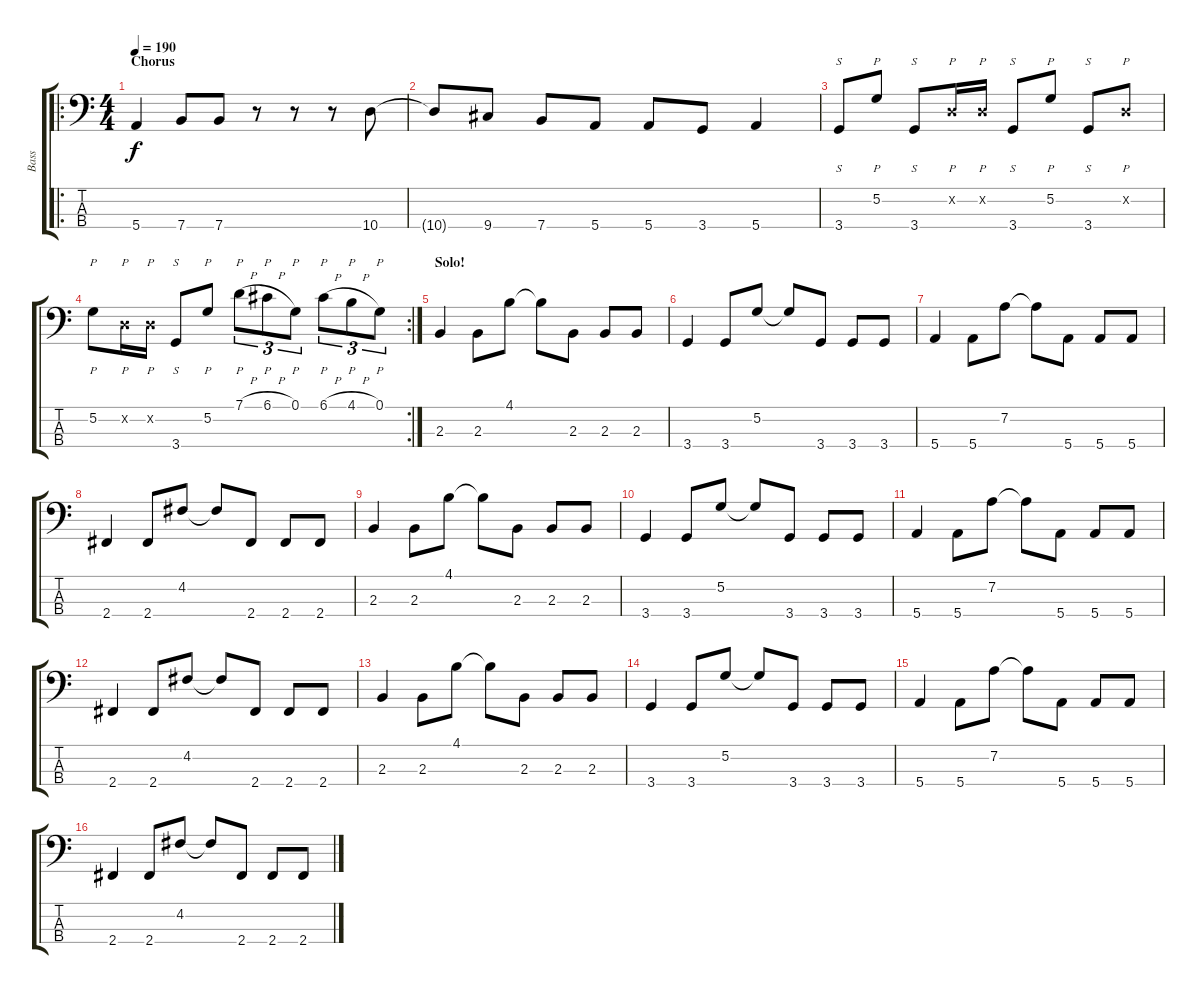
\track ("Bass" "Bass") {instrument electricbasspick}
\staff {score tabs}
\tuning (G2 D2 A1 E1) {hide}
\ro
\ts (4 4)
\section ("" "Chorus")
\tempo 190
\clef f4
\ks c
5.4.4{dy f instrument electricbasspick} 7.4.8 7.4.8 r.8 r.8 r.8 10.4.8 |
10.4{t}.8 9.4.8 7.4.8 5.4.8 5.4.8 3.4.8 5.4.4 |
3.4.8{s instrument slapbass1} 5.2.8{p} 3.4.8{s} 0.2{x}.16{p} 0.2{x}.16{p} 3.4.8{s} 5.2.8{p} 3.4.8{s} 0.2{x}.8{p} |
\rc 2
5.2.8{p} 0.2{x}.16{p} 0.2{x}.16{p} 3.4.8{s} 5.2.8{p} 7.1{h}.8{p tu (3 2)} 6.1{h}.8{p tu (3 2)} 0.1.8{p tu (3 2)} 6.1{h}.8{p tu (3 2)} 4.1{h}.8{p tu (3 2)} 0.1.8{p tu (3 2)} |
\section ("" "Solo!")
2.3.4{instrument electricbasspick} 2.3.8 4.1.8 4.1{t}.8 2.3.8 2.3.8 2.3.8 |
3.4.4 3.4.8 5.2.8 5.2{t}.8 3.4.8 3.4.8 3.4.8 |
5.4.4 5.4.8 7.2.8 7.2{t}.8 5.4.8 5.4.8 5.4.8 |
2.4.4 2.4.8 4.2.8 4.2{t}.8 2.4.8 2.4.8 2.4.8 |
2.3.4{instrument electricbasspick} 2.3.8 4.1.8 4.1{t}.8 2.3.8 2.3.8 2.3.8 |
3.4.4 3.4.8 5.2.8 5.2{t}.8 3.4.8 3.4.8 3.4.8 |
5.4.4 5.4.8 7.2.8 7.2{t}.8 5.4.8 5.4.8 5.4.8 |
2.4.4 2.4.8 4.2.8 4.2{t}.8 2.4.8 2.4.8 2.4.8 |
2.3.4{instrument electricbasspick} 2.3.8 4.1.8 4.1{t}.8 2.3.8 2.3.8 2.3.8 |
3.4.4 3.4.8 5.2.8 5.2{t}.8 3.4.8 3.4.8 3.4.8 |
5.4.4 5.4.8 7.2.8 7.2{t}.8 5.4.8 5.4.8 5.4.8 |
2.4.4 2.4.8 4.2.8 4.2{t}.8 2.4.8 2.4.8 2.4.8
